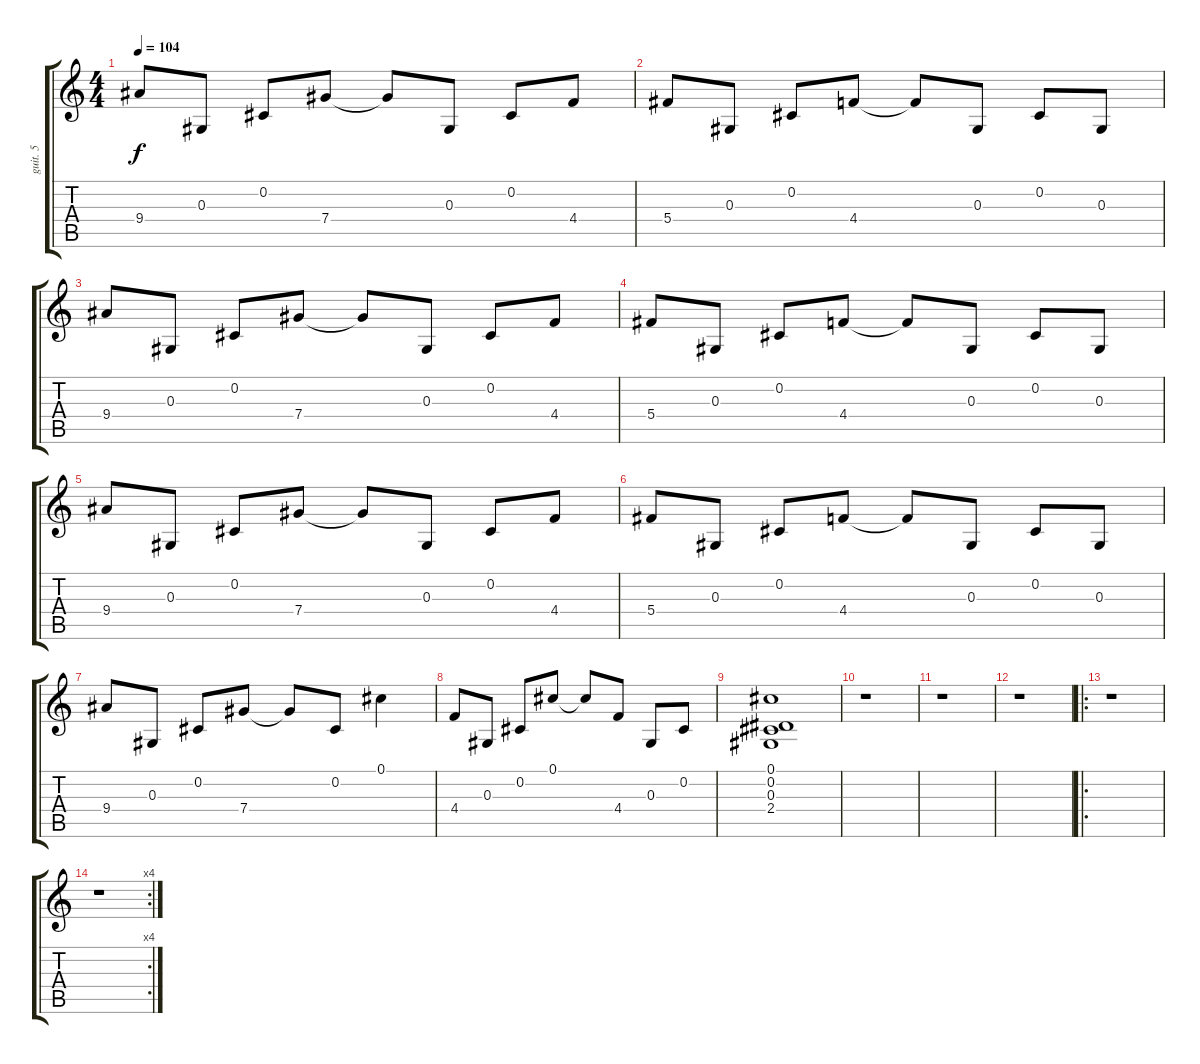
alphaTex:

\track ("guit. 5" "guit. 5") {instrument distortionguitar}
\staff {score tabs}
\tuning (Db4 Db3 Ab2 Db3 Ab2 Db2) {hide}
\ts (4 4)
\tempo 104
\clef g2
\ks c
9.4.8{dy f} 0.3.8 0.2.8 7.4.8 7.4{t}.8 0.3.8 0.2.8 4.4.8 |
5.4.8 0.3.8 0.2.8 4.4.8 4.4{t}.8 0.3.8 0.2.8 0.3.8 |
9.4.8 0.3.8 0.2.8 7.4.8 7.4{t}.8 0.3.8 0.2.8 4.4.8 |
5.4.8 0.3.8 0.2.8 4.4.8 4.4{t}.8 0.3.8 0.2.8 0.3.8 |
9.4.8 0.3.8 0.2.8 7.4.8 7.4{t}.8 0.3.8 0.2.8 4.4.8 |
5.4.8 0.3.8 0.2.8 4.4.8 4.4{t}.8 0.3.8 0.2.8 0.3.8 |
9.4.8 0.3.8 0.2.8 7.4.8 7.4{t}.8 0.2.8 0.1.4 |
4.4.8 0.3.8 0.2.8 0.1.8 0.1{t}.8 4.4.8 0.3.8 0.2.8 |
(0.1 0.2 0.3 2.4).1 |
r.1 |
r.1 |
r.1 |
\ro
r.1 |
\rc 4
r.1
